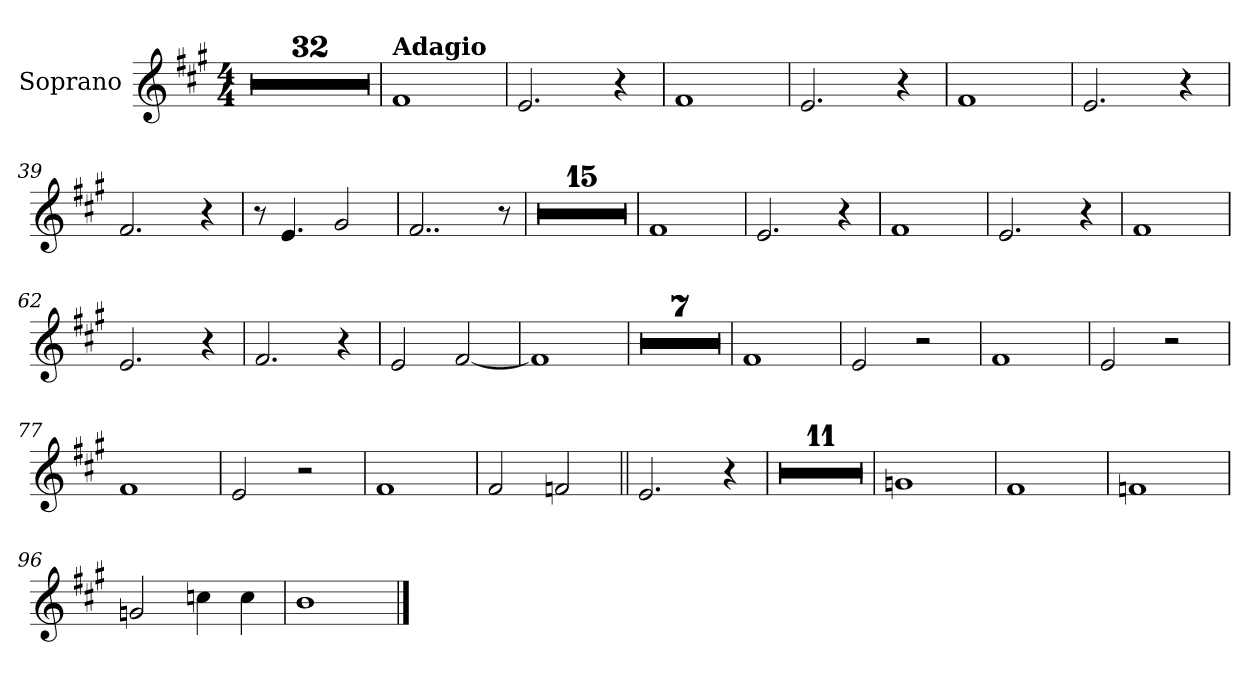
**kern
*part1
*staff1
*I"Soprano
*I'S.
*clefG2
*k[f#c#g#]
*M4/4
=1
1r
=2
1r
=3
1r
=4
1r
=5
1r
=6
1r
=7
1r
=8
1r
=9
1r
=10
1r
=11
1r
=12
1r
=13
1r
=14
1r
=15
1r
=16
1r
=17
1r
=18
1r
=19
1r
=20
1r
=21
1r
=22
1r
=23
1r
=24
1r
=25
1r
=26
1r
=27
1r
=28
1r
=29
1r
=30
1r
=31
1r
=32
1r
=33
!LO:TX:a:B:t=Adagio
1f#
=34
2.e/
4r
=35
1f#
=36
2.e/
4r
=37
1f#
=38
2.e/
4r
=39
2.f#/
4r
=40
8r
4.e/
2g#/
=41
2..f#/
8r
=42
1r
=43
1r
=44
1r
=45
1r
=46
1r
=47
1r
=48
1r
=49
1r
=50
1r
=51
1r
=52
1r
=53
1r
=54
1r
=55
1r
=56
1r
=57
1f#
!!LO:LB:g=z
=58
2.e/
4r
=59
1f#
=60
2.e/
4r
=61
1f#
=62
2.e/
4r
=63
2.f#/
4r
=64
2e/
[2f#/
=65
1f#]
=66
1r
=67
1r
=68
1r
=69
1r
=70
1r
=71
1r
=72
1r
=73
1f#
=74
2e/
2r
=75
1f#
=76
2e/
2r
=77
1f#
!!LO:LB:g=z
=78
2e/
2r
=79
1f#
=80
2f#/
2fn/
=81||
*MM66
2.e/
4r
=82
1r
=83
1r
=84
1r
=85
1r
=86
1r
=87
1r
=88
1r
=89
1r
=90
1r
=91
1r
=92
1r
=93
1gn
=94
1f#
=95
1fn
=96
2gn/
4ccn\
4cc\
=97
1b
==
*-
